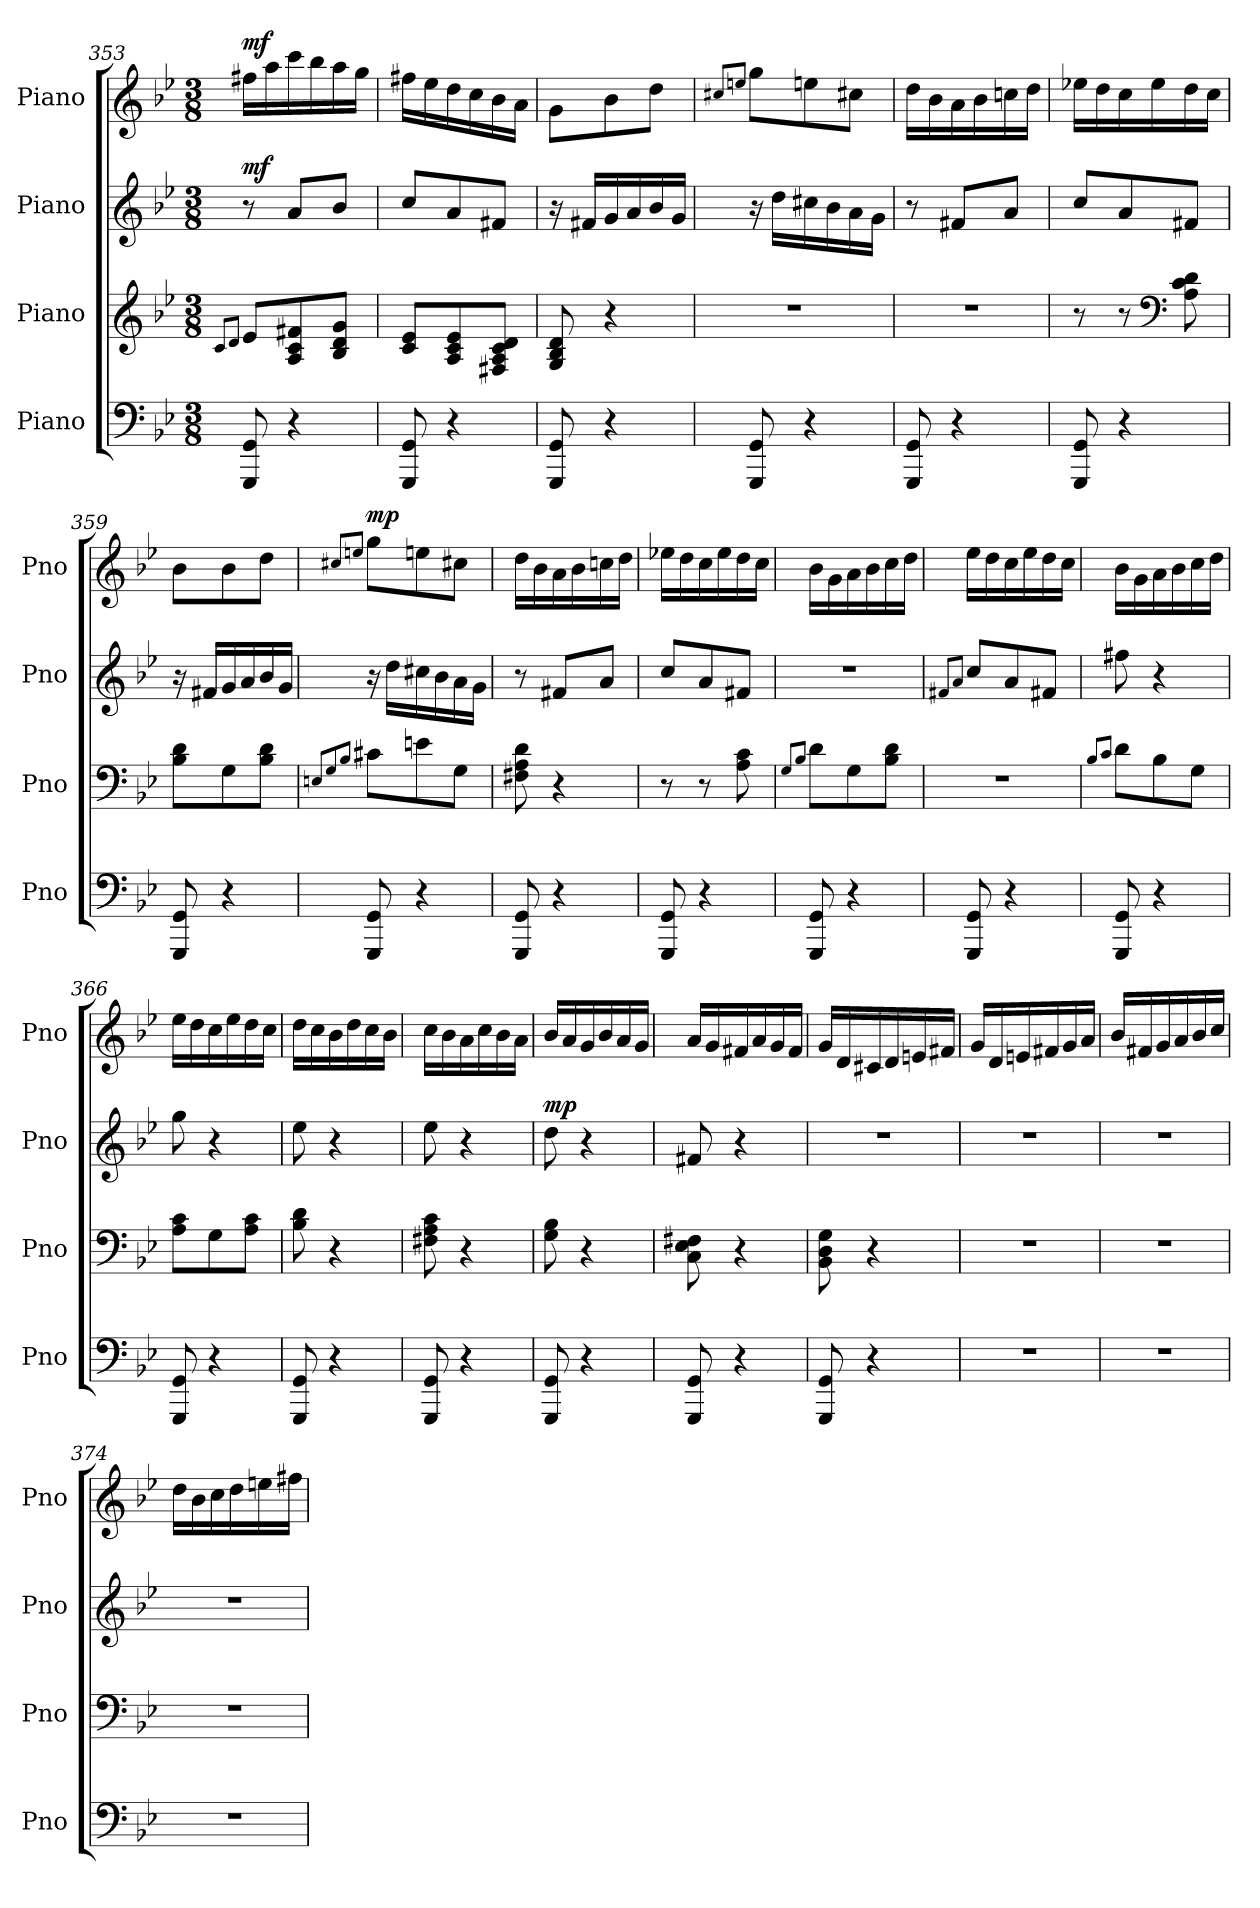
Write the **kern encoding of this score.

**kern	**kern	**kern	**dynam	**kern	**dynam
*part4	*part3	*part2	*part2	*part1	*part1
*staff4	*staff3	*staff2	*staff2	*staff1	*staff1
*I"Piano	*I"Piano	*I"Piano	*	*I"Piano	*
*I'Pno	*I'Pno	*I'Pno	*	*I'Pno	*
*clefF4	*clefG2	*clefG2	*	*clefG2	*
*k[b-e-]	*k[b-e-]	*k[b-e-]	*	*k[b-e-]	*
*B-:	*B-:	*B-:	*	*B-:	*
*M3/8	*M3/8	*M3/8	*	*M3/8	*
=353	=353	=353	=353	=353	=353
.	8qc/L	.	.	.	.
.	8qd/J	.	.	.	.
!	!	!	!LO:DY:a	!	!LO:DY:a
8GGG/ 8GG/	8e-/L	8r	mf	16ff#X\LL	mf
.	.	.	.	16aa\	.
4r	8A/ 8c/ 8f#X/	8a/L	.	16ccc\	.
.	.	.	.	16bb-\	.
.	8B-/ 8d/ 8g/J	8b-/J	.	16aa\	.
.	.	.	.	16gg\JJ	.
=354	=354	=354	=354	=354	=354
8GGG/ 8GG/	8c/ 8e-/L	8cc/L	.	16ff#X\LL	.
.	.	.	.	16ee-\	.
4r	8A/ 8c/ 8e-/	8a/	.	16dd\	.
.	.	.	.	16cc\	.
.	8F#X/ 8A/ 8c/ 8d/J	8f#X/J	.	16b-\	.
.	.	.	.	16a\JJ	.
!!LO:PB:g=z
=355	=355	=355	=355	=355	=355
8GGG/ 8GG/	8G/ 8B-/ 8d/	16r	.	8g\L	.
.	.	16f#X/LL	.	.	.
4r	4r	16g/	.	8b-\	.
.	.	16a/	.	.	.
.	.	16b-/	.	8dd\J	.
.	.	16g/JJ	.	.	.
=356	=356	=356	=356	=356	=356
.	.	.	.	8qcc#X/L	.
.	.	.	.	8qeen/J	.
8GGG/ 8GG/	4.r	16r	.	8gg\L	.
.	.	16dd\LL	.	.	.
4r	.	16cc#X\	.	8ee\	.
.	.	16b-\	.	.	.
.	.	16a\	.	8cc#\J	.
.	.	16g\JJ	.	.	.
=357	=357	=357	=357	=357	=357
8GGG/ 8GG/	4.r	8r	.	16dd\LL	.
.	.	.	.	16b-\	.
4r	.	8f#X/L	.	16a\	.
.	.	.	.	16b-\	.
.	.	8a/J	.	16ccn\	.
.	.	.	.	16dd\JJ	.
=358	=358	=358	=358	=358	=358
8GGG/ 8GG/	8r	8cc/L	.	16ee-X\LL	.
.	.	.	.	16dd\	.
4r	8r	8a/	.	16cc\	.
.	.	.	.	16ee-\	.
*	*clefF4	*	*	*	*
.	8A\ 8c\ 8d\	8f#X/J	.	16dd\	.
.	.	.	.	16cc\JJ	.
=359	=359	=359	=359	=359	=359
8GGG/ 8GG/	8B-\ 8d\L	16r	.	8b-\L	.
.	.	16f#X/LL	.	.	.
4r	8G\	16g/	.	8b-\	.
.	.	16a/	.	.	.
.	8B-\ 8d\J	16b-/	.	8dd\J	.
.	.	16g/JJ	.	.	.
!!LO:PB:g=z
=360	=360	=360	=360	=360	=360
.	8qEn/L	.	.	.	.
.	8qG/	.	.	8qcc#X/L	.
.	8qB-/J	.	.	8qeen/J	.
!	!	!	!	!	!LO:DY:a
8GGG/ 8GG/	8c#X\L	16r	.	8gg\L	mp
.	.	16dd\LL	.	.	.
4r	8en\	16cc#X\	.	8ee\	.
.	.	16b-\	.	.	.
.	8G\J	16a\	.	8cc#\J	.
.	.	16g\JJ	.	.	.
=361	=361	=361	=361	=361	=361
8GGG/ 8GG/	8F#X\ 8A\ 8d\	8r	.	16dd\LL	.
.	.	.	.	16b-\	.
4r	4r	8f#X/L	.	16a\	.
.	.	.	.	16b-\	.
.	.	8a/J	.	16ccn\	.
.	.	.	.	16dd\JJ	.
=362	=362	=362	=362	=362	=362
8GGG/ 8GG/	8r	8cc/L	.	16ee-X\LL	.
.	.	.	.	16dd\	.
4r	8r	8a/	.	16cc\	.
.	.	.	.	16ee-\	.
.	8A\ 8c\	8f#X/J	.	16dd\	.
.	.	.	.	16cc\JJ	.
!!LO:PB:g=z
=363	=363	=363	=363	=363	=363
.	8qG/L	.	.	.	.
.	8qB-/J	.	.	.	.
8GGG/ 8GG/	8d\L	4.r	.	16b-\LL	.
.	.	.	.	16g\	.
4r	8G\	.	.	16a\	.
.	.	.	.	16b-\	.
.	8B-\ 8d\J	.	.	16cc\	.
.	.	.	.	16dd\JJ	.
=364	=364	=364	=364	=364	=364
.	.	8qf#X/L	.	.	.
.	.	8qa/J	.	.	.
8GGG/ 8GG/	4.r	8cc/L	.	16ee-\LL	.
.	.	.	.	16dd\	.
4r	.	8a/	.	16cc\	.
.	.	.	.	16ee-\	.
.	.	8f#/J	.	16dd\	.
.	.	.	.	16cc\JJ	.
=365	=365	=365	=365	=365	=365
.	8qB-/L	.	.	.	.
.	8qc/J	.	.	.	.
8GGG/ 8GG/	8d\L	8ff#X\	.	16b-\LL	.
.	.	.	.	16g\	.
4r	8B-\	4r	.	16a\	.
.	.	.	.	16b-\	.
.	8G\J	.	.	16cc\	.
.	.	.	.	16dd\JJ	.
!!LO:PB:g=z
=366	=366	=366	=366	=366	=366
8GGG/ 8GG/	8A\ 8c\L	8gg\	.	16ee-\LL	.
.	.	.	.	16dd\	.
4r	8G\	4r	.	16cc\	.
.	.	.	.	16ee-\	.
.	8A\ 8c\J	.	.	16dd\	.
.	.	.	.	16cc\JJ	.
=367	=367	=367	=367	=367	=367
8GGG/ 8GG/	8B-\ 8d\	8ee-\	.	16dd\LL	.
.	.	.	.	16cc\	.
4r	4r	4r	.	16b-\	.
.	.	.	.	16dd\	.
.	.	.	.	16cc\	.
.	.	.	.	16b-\JJ	.
=368	=368	=368	=368	=368	=368
8GGG/ 8GG/	8F#X\ 8A\ 8c\	8ee-\	.	16cc\LL	.
.	.	.	.	16b-\	.
4r	4r	4r	.	16a\	.
.	.	.	.	16cc\	.
.	.	.	.	16b-\	.
.	.	.	.	16a\JJ	.
!!LO:PB:g=z
=369	=369	=369	=369	=369	=369
!	!	!	!LO:DY:a	!	!
8GGG/ 8GG/	8G\ 8B-\	8dd\	mp	16b-/LL	.
.	.	.	.	16a/	.
4r	4r	4r	.	16g/	.
.	.	.	.	16b-/	.
.	.	.	.	16a/	.
.	.	.	.	16g/JJ	.
=370	=370	=370	=370	=370	=370
8GGG/ 8GG/	8C\ 8E-\ 8F#X\	8f#X/	.	16a/LL	.
.	.	.	.	16g/	.
4r	4r	4r	.	16f#X/	.
.	.	.	.	16a/	.
.	.	.	.	16g/	.
.	.	.	.	16f#/JJ	.
=371	=371	=371	=371	=371	=371
8GGG/ 8GG/	8BB-\ 8D\ 8G\	4.r	.	16g/LL	.
.	.	.	.	16d/	.
4r	4r	.	.	16c#X/	.
.	.	.	.	16d/	.
.	.	.	.	16en/	.
.	.	.	.	16f#X/JJ	.
!!LO:PB:g=z
=372	=372	=372	=372	=372	=372
4.r	4.r	4.r	.	16g/LL	.
.	.	.	.	16d/	.
.	.	.	.	16en/	.
.	.	.	.	16f#X/	.
.	.	.	.	16g/	.
.	.	.	.	16a/JJ	.
=373	=373	=373	=373	=373	=373
4.r	4.r	4.r	.	16b-/LL	.
.	.	.	.	16f#X/	.
.	.	.	.	16g/	.
.	.	.	.	16a/	.
.	.	.	.	16b-/	.
.	.	.	.	16cc/JJ	.
=374	=374	=374	=374	=374	=374
4.r	4.r	4.r	.	16dd\LL	.
.	.	.	.	16b-\	.
.	.	.	.	16cc\	.
.	.	.	.	16dd\	.
.	.	.	.	16een\	.
.	.	.	.	16ff#X\JJ	.
=	=	=	=	=	=
*-	*-	*-	*-	*-	*-
